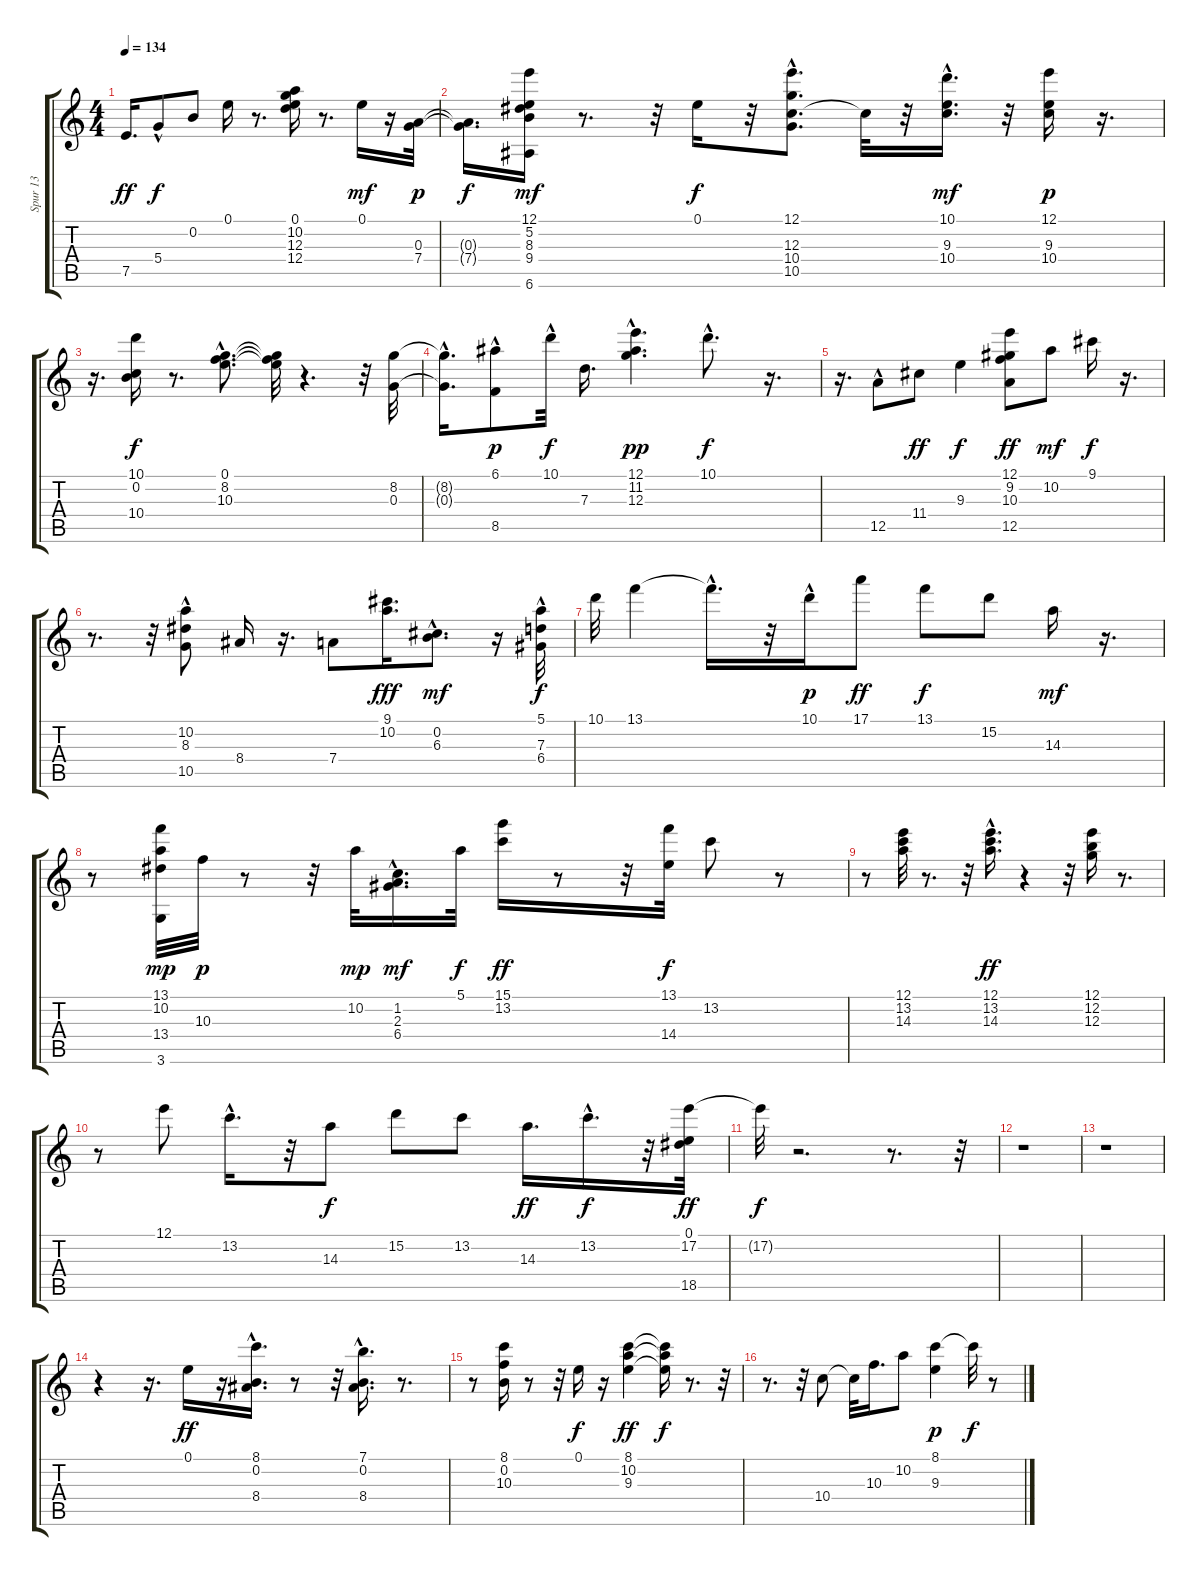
\track ("Spur 13" "Spur 13") {instrument acousticguitarnylon}
\staff {score tabs}
\tuning (E4 B3 G3 D3 A2 E2) {hide}
\ts (4 4)
\tempo 134
\clef g2
\ks c
7.5.16{d dy ff} 5.4{hac}.8{dy f} 0.2.8 0.1.16 r.8{d} (0.1 10.2 12.3 12.4).16 r.8{d} 0.1.16{dy mf} r.16 (0.3 7.4).32{dy p} |
(0.3{t} 7.4{t}).16{d dy f} (12.1 5.2 8.3 9.4 6.6).16{dy mf} r.8{d} r.32 0.1.16{dy f} r.32 (12.1{hac} 12.3{hac} 10.4{hac} 10.5{hac}).8{d} 10.4{t}.32 r.32 (10.1{hac} 9.3{hac} 10.4).16{d dy mf} r.32 (12.1 9.3 10.4).16{dy p} r.16{d} |
r.16{d} (10.1 0.2 10.4).16{dy f} r.8{d} (0.1{hac} 8.2{hac} 10.3{hac}).8{d} (0.1{t} 8.2{t} 10.3{t}).32 r.4{d} r.32 (8.2 0.3).32 |
(8.2{t} 0.3{hac t}).16{d} (6.1 8.5{hac}).8{dy p} 10.1{hac}.32{dy f} 7.3.16{d} (12.1 11.2 12.3{hac}).4{d dy pp} 10.1{hac}.8{d dy f} r.16{d} |
r.16{d} 12.5{hac}.8 11.4.8{dy ff} 9.3.4{dy f} (12.1 9.2 10.3 12.5).8{dy ff} 10.2.8{dy mf} 9.1.16{dy f} r.16{d} |
r.8{d} r.32 (10.2 8.3{hac} 10.5{hac}).8 8.4.16 r.16{d} 7.4.8 (9.1 10.2).16{d dy fff} (0.2 6.3{hac}).8{d dy mf} r.16 (5.1{hac} 7.3{hac} 6.4{hac}).32{dy f} |
10.1.32 13.1.4 13.1{hac t}.16{d} r.32 10.1{hac}.16{dy p} 17.1.8{dy ff} 13.1.8{dy f} 15.2.8 14.3.16{dy mf} r.16{d} |
r.8 (13.1 10.2 13.4 3.6).32{dy mp} 10.3.32{dy p} r.8 r.32 10.2.32{dy mp} (1.2{hac} 2.3 6.4{hac}).16{d dy mf} 5.1.32{dy f} (15.1 13.2).16{dy ff} r.8 r.32 (13.1 14.4).32{dy f} 13.2.8 r.8 |
r.8 (12.1 13.2 14.3).32 r.8{d} r.32 (12.1{hac} 13.2 14.3).16{d dy ff} r.4 r.32 (12.1 12.2 12.3).16 r.8{d} |
r.8 12.1.8 13.2{hac}.16{d} r.32 14.3.8{dy f} 15.2.8 13.2.8 14.3.16{d dy ff} 13.2{hac}.16{d dy f} r.32 (0.1 17.2 18.5).32{dy ff} |
17.2{t}.32{dy f} r.2{d} r.8{d} r.32 |
r.1 |
r.1 |
r.4 r.16{d} 0.1.16{dy ff} r.16 (8.1{hac} 0.2 8.4{hac}).16{d} r.8 r.32 (7.1{hac} 0.2{hac} 8.4{hac}).16{d} r.8{d} |
r.8 (8.1 0.2 10.3).16 r.8 r.32 0.1.16{dy f} r.16 (8.1 10.2 9.3).4{dy ff} (8.1{t} 10.2{t} 9.3{t}).16{dy f} r.8{d} r.32 |
r.8{d} r.32 10.4.8 10.4{t}.32 10.3.16{d} 10.2.8 (8.1 9.3).4{dy p} 8.1{t}.32{dy f} r.8
